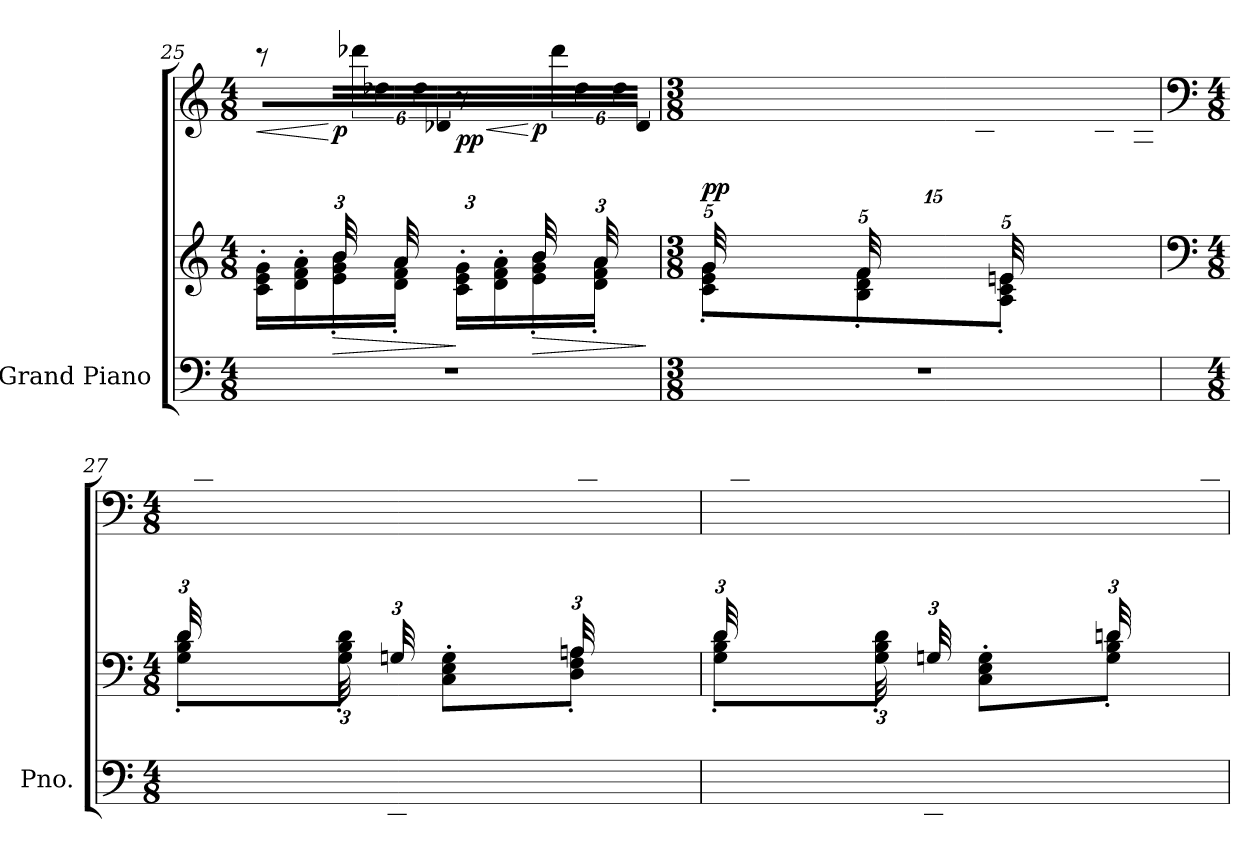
**kern	**kern	**kern	**dynam
*part1	*part1	*part1	*part1
*staff3	*staff2	*staff1	*staff1/2/3
*I"Grand Piano	*	*	*
*I'Pno.	*	*	*
!!LO:PB:g=z
*clefF4	*clefG2	*clefG2	*
*k[]	*k[]	*k[]	*
*M4/8	*M4/8	*M4/8	*
=25	=25	=25	=25
*	*^	*	*
!	!	!	!	!LO:HP:b
2r	8ryy	16c\' 16e\' 16g\'LL	8r	<
.	.	16d\' 16f\' 16a\'	.	.
*	*Xbrackettup	*	*	*
!	!	!	!	!LO:HP:b=2
!	!	!	!	!LO:DY:n=1:b
.	(>48b/LLL	16e\' 16g\' 16b\'	48ryy	> [ p
.	24ryy	.	48ddd-X\	.
.	.	.	48dd-X\JJJ)	.
.	(>48a/LLL	16d\' 16f\' 16a\'JJ	48ryy	.
.	6ryy	.	48dd-\	.
.	.	.	48d-X\JJJ)	.
!	!	!	!	!LO:HP:n=1:b
!	!	!	!	!LO:DY:n=2:b
.	.	16c\' 16e\' 16g\'LL	8r	] < pp
.	.	16d\' 16f\' 16a\'	.	.
!	!	!	!	!LO:HP:b=2
!	!	!	!	!LO:DY:n=3:b
.	(>48b/LLL	16e\' 16g\' 16b\'	48ryy	> [ p
.	24ryy	.	48ddd-\	.
.	.	.	48dd-\JJJ)	.
.	(>48a/LLL	16d\' 16f\' 16a\'JJ	48ryy	.
.	24ryy	.	48dd-\	.
.	.	.	48d-\JJJ)	.
*	*v	*v	*	*
.	.	.	]
=26	=26	=26	=26
*M3/8	*M3/8	*M3/8	*
*	*^	*	*
!	!	!	!	!LO:DY:b
4.r	(>40g/LLL	8c\' 8e\' 8g\'L	40ryy	pp
.	10ryy	.	40b-X\	.
.	.	.	40g-X\	.
.	.	.	40e-X\	.
.	.	.	40d-X\JJJ)	.
.	(>40f/LLL	8B\' 8d\' 8f\'	40ryy	.
.	10ryy	.	40a-X\	.
.	.	.	40f-X\	.
.	.	.	40d-\	.
.	.	.	40B-X\JJJ)	.
.	(>40en/LLL	8A\' 8c\' 8e\'J	40ryy	.
.	10ryy	.	40g-\	.
.	.	.	40e-X\	.
.	.	.	40c-X\	.
.	.	.	40A-X\JJJ)	.
*	*v	*v	*	*
!!LO:LB:g=z
=27	=27	=27	=27
*	*clefF4	*clefF4	*
*M4/8	*M4/8	*M4/8	*
*	*^	*	*
*	*	*^	*	*
8ryy	(>48d/LLL	8G\' 8B\' 8d\'L	8ryy	48ryy	.
.	48%11ryy	.	.	48d-X\	.
.	.	.	.	48B-X\	.
.	.	.	.	48A-X\	.
.	.	.	.	48G-X\	.
.	.	.	.	48E-X\JJJ)	.
48ryy	.	8G\' 8B\' 8d\'J	48G\LLL	8ryy	.
48D/	.	.	48%17ryy	.	.
48GG/	.	.	.	.	.
48DD/	.	.	.	.	.
48GG/	.	.	.	.	.
48D/JJJ	.	.	.	.	.
8ryy	(>48Gn/LLL	8C\' 8E\' 8G\'L	.	48ryy	.
.	48%5ryy	.	.	48B-\	.
.	.	.	.	48A-\	.
.	.	.	.	48G-X\	.
.	.	.	.	48E-\	.
.	.	.	.	48D-X\JJJ)	.
8ryy	(>48An/LLL	8D\' 8F\' 8A\'J	.	48ryy	.
.	48%5ryy	.	.	48c\	.
.	.	.	.	48B-\	.
.	.	.	.	48A-X\	.
.	.	.	.	48G-\	.
.	.	.	.	48F\JJJ)	.
=28	=28	=28	=28	=28	=28
8ryy	(>48d/LLL	8G\' 8B\' 8d\'L	8ryy	48ryy	.
.	48%11ryy	.	.	48d-X\	.
.	.	.	.	48B-X\	.
.	.	.	.	48A-X\	.
.	.	.	.	48G-X\	.
.	.	.	.	48E-X\JJJ)	.
48ryy	.	8G\' 8B\' 8d\'J	48G\LLL	8ryy	.
48D/	.	.	48%17ryy	.	.
48GG/	.	.	.	.	.
48DD/	.	.	.	.	.
48GG/	.	.	.	.	.
48D/JJJ	.	.	.	.	.
8ryy	(>48Gn/LLL	8C\' 8E\' 8G\'L	.	48ryy	.
.	48%5ryy	.	.	48B-\	.
.	.	.	.	48A-\	.
.	.	.	.	48G-X\	.
.	.	.	.	48E-\	.
.	.	.	.	48D-X\JJJ)	.
8ryy	(>48dn/LLL	8G\' 8B\' 8d\'J	.	48ryy	.
.	48%5ryy	.	.	48GGn\	.
.	.	.	.	48Dn\	.
.	.	.	.	48D\	.
.	.	.	.	48Gn\	.
.	.	.	.	48dn\JJJ)	.
*	*v	*v	*v	*	*
=	=	=	=
*-	*-	*-	*-
